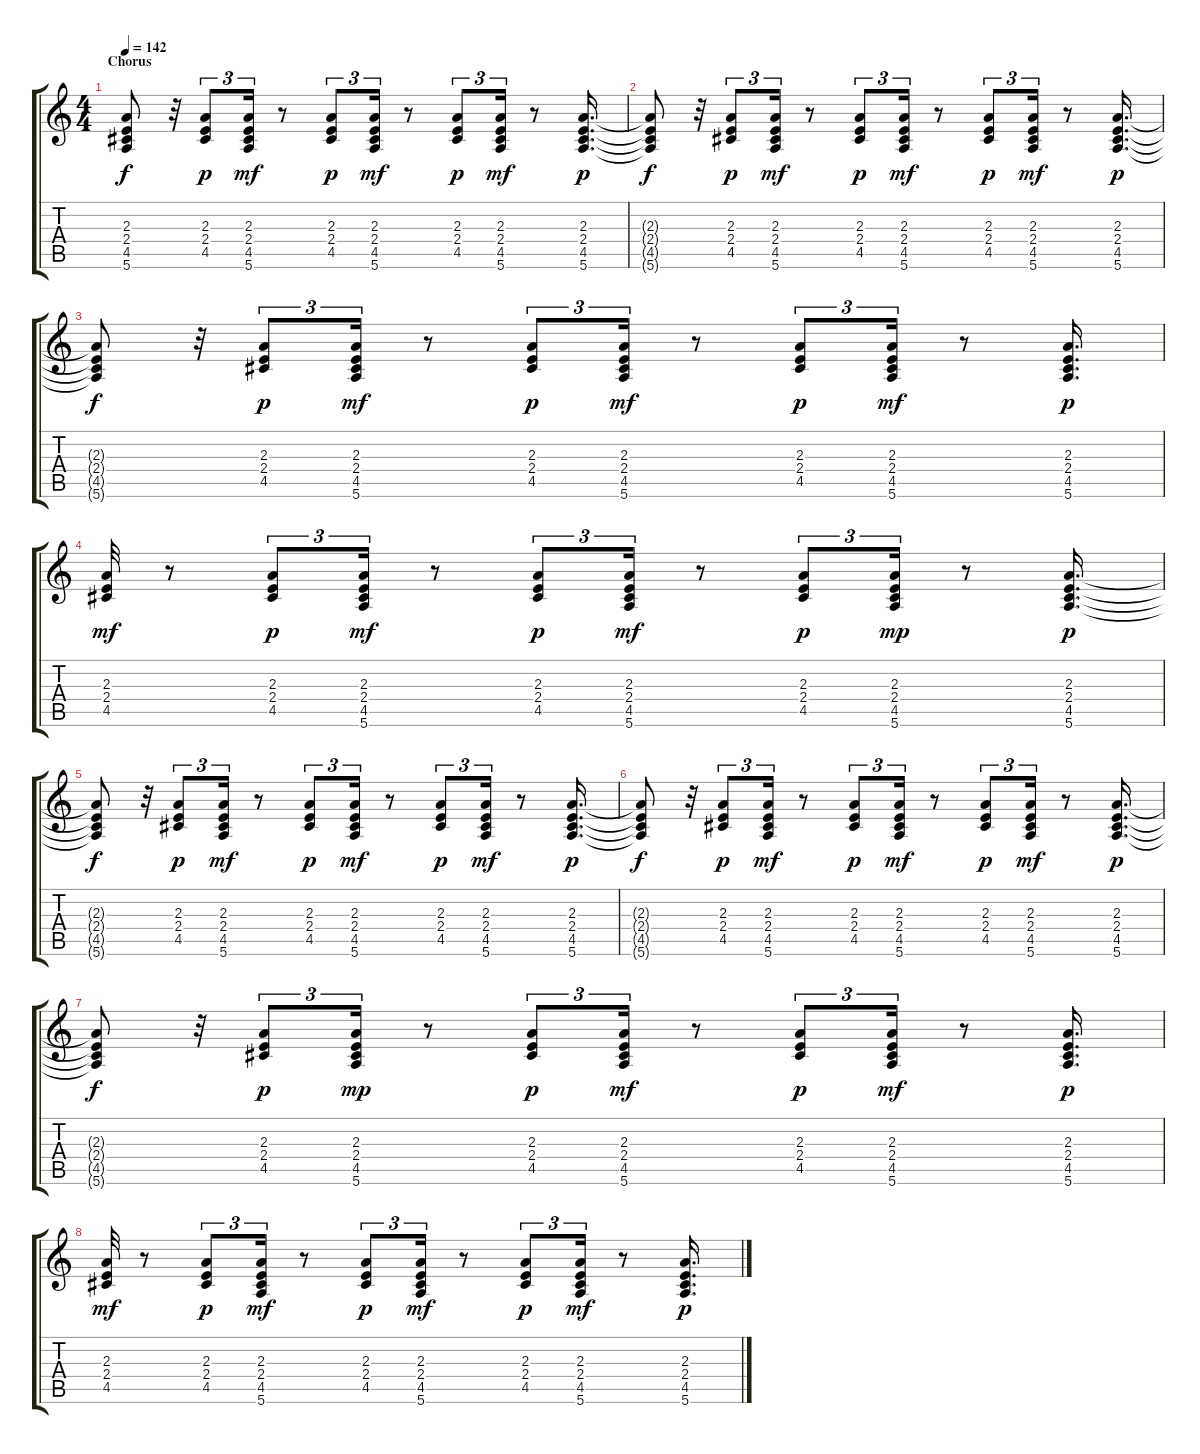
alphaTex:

\track "" {instrument electricguitarmuted}
\staff {score tabs}
\tuning (E4 B3 G3 D3 A2 E2) {hide}
\ts (4 4)
\section ("" "Chorus")
\tempo 142
\clef g2
\ks c
(2.3{t} 2.4{t} 4.5{t} 5.6{t}).8{dy f} r.32 (2.3 2.4 4.5).8{tu (3 2) dy p} (2.3 2.4 4.5 5.6).16{tu (3 2) dy mf} r.8 (2.3 2.4 4.5).8{tu (3 2) dy p} (2.3 2.4 4.5 5.6).16{tu (3 2) dy mf} r.8 (2.3 2.4 4.5).8{tu (3 2) dy p} (2.3 2.4 4.5 5.6).16{tu (3 2) dy mf} r.8 (2.3 2.4 4.5 5.6).16{d dy p} |
(2.3{t} 2.4{t} 4.5{t} 5.6{t}).8{dy f} r.32 (2.3 2.4 4.5).8{tu (3 2) dy p} (2.3 2.4 4.5 5.6).16{tu (3 2) dy mf} r.8 (2.3 2.4 4.5).8{tu (3 2) dy p} (2.3 2.4 4.5 5.6).16{tu (3 2) dy mf} r.8 (2.3 2.4 4.5).8{tu (3 2) dy p} (2.3 2.4 4.5 5.6).16{tu (3 2) dy mf} r.8 (2.3 2.4 4.5 5.6).16{d dy p} |
(2.3{t} 2.4{t} 4.5{t} 5.6{t}).8{dy f} r.32 (2.3 2.4 4.5).8{tu (3 2) dy p} (2.3 2.4 4.5 5.6).16{tu (3 2) dy mf} r.8 (2.3 2.4 4.5).8{tu (3 2) dy p} (2.3 2.4 4.5 5.6).16{tu (3 2) dy mf} r.8 (2.3 2.4 4.5).8{tu (3 2) dy p} (2.3 2.4 4.5 5.6).16{tu (3 2) dy mf} r.8 (2.3 2.4 4.5 5.6).16{d dy p} |
(2.3 2.4 4.5).32{dy mf} r.8 (2.3 2.4 4.5).8{tu (3 2) dy p} (2.3 2.4 4.5 5.6).16{tu (3 2) dy mf} r.8 (2.3 2.4 4.5).8{tu (3 2) dy p} (2.3 2.4 4.5 5.6).16{tu (3 2) dy mf} r.8 (2.3 2.4 4.5).8{tu (3 2) dy p} (2.3 2.4 4.5 5.6).16{tu (3 2) dy mp} r.8 (2.3 2.4 4.5 5.6).16{d dy p} |
(2.3{t} 2.4{t} 4.5{t} 5.6{t}).8{dy f} r.32 (2.3 2.4 4.5).8{tu (3 2) dy p} (2.3 2.4 4.5 5.6).16{tu (3 2) dy mf} r.8 (2.3 2.4 4.5).8{tu (3 2) dy p} (2.3 2.4 4.5 5.6).16{tu (3 2) dy mf} r.8 (2.3 2.4 4.5).8{tu (3 2) dy p} (2.3 2.4 4.5 5.6).16{tu (3 2) dy mf} r.8 (2.3 2.4 4.5 5.6).16{d dy p} |
(2.3{t} 2.4{t} 4.5{t} 5.6{t}).8{dy f} r.32 (2.3 2.4 4.5).8{tu (3 2) dy p} (2.3 2.4 4.5 5.6).16{tu (3 2) dy mf} r.8 (2.3 2.4 4.5).8{tu (3 2) dy p} (2.3 2.4 4.5 5.6).16{tu (3 2) dy mf} r.8 (2.3 2.4 4.5).8{tu (3 2) dy p} (2.3 2.4 4.5 5.6).16{tu (3 2) dy mf} r.8 (2.3 2.4 4.5 5.6).16{d dy p} |
(2.3{t} 2.4{t} 4.5{t} 5.6{t}).8{dy f} r.32 (2.3 2.4 4.5).8{tu (3 2) dy p} (2.3 2.4 4.5 5.6).16{tu (3 2) dy mp} r.8 (2.3 2.4 4.5).8{tu (3 2) dy p} (2.3 2.4 4.5 5.6).16{tu (3 2) dy mf} r.8 (2.3 2.4 4.5).8{tu (3 2) dy p} (2.3 2.4 4.5 5.6).16{tu (3 2) dy mf} r.8 (2.3 2.4 4.5 5.6).16{d dy p} |
(2.3 2.4 4.5).32{dy mf} r.8 (2.3 2.4 4.5).8{tu (3 2) dy p} (2.3 2.4 4.5 5.6).16{tu (3 2) dy mf} r.8 (2.3 2.4 4.5).8{tu (3 2) dy p} (2.3 2.4 4.5 5.6).16{tu (3 2) dy mf} r.8 (2.3 2.4 4.5).8{tu (3 2) dy p} (2.3 2.4 4.5 5.6).16{tu (3 2) dy mf} r.8 (2.3 2.4 4.5 5.6).16{d dy p}
